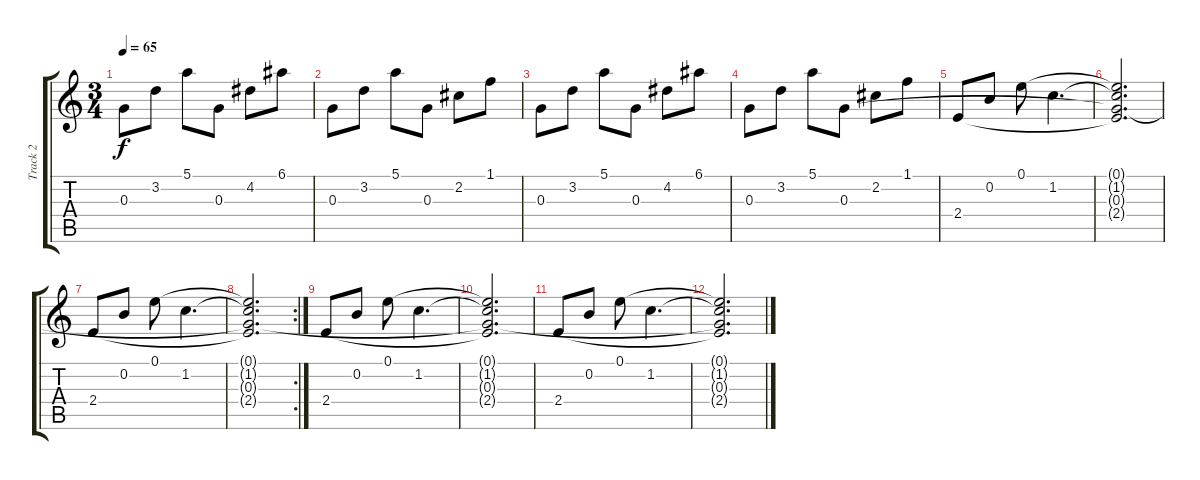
\track ("Track 2" "Track 2") {instrument acousticguitarsteel}
\staff {score tabs}
\tuning (E4 B3 G3 D3 A2 E2) {hide}
\ts (3 4)
\tempo 65
\clef g2
\ks c
0.3.8{dy f} 3.2.8 5.1.8 0.3.8 4.2.8 6.1.8 |
0.3.8 3.2.8 5.1.8 0.3.8 2.2.8 1.1.8 |
0.3.8 3.2.8 5.1.8 0.3.8 4.2.8 6.1.8 |
0.3.8 3.2.8 5.1.8 0.3.8 2.2.8 1.1.8 |
2.4.8 0.2.8 0.1.8 1.2.4{d} |
(0.1{t} 1.2{t} 0.3{t} 2.4{t}).2{d} |
2.4.8 0.2.8 0.1.8 1.2.4{d} |
\rc 2
(0.1{t} 1.2{t} 0.3{t} 2.4{t}).2{d} |
2.4.8 0.2.8 0.1.8 1.2.4{d} |
(0.1{t} 1.2{t} 0.3{t} 2.4{t}).2{d} |
2.4.8 0.2.8 0.1.8 1.2.4{d} |
(0.1{t} 1.2{t} 0.3{t} 2.4{t}).2{d}
